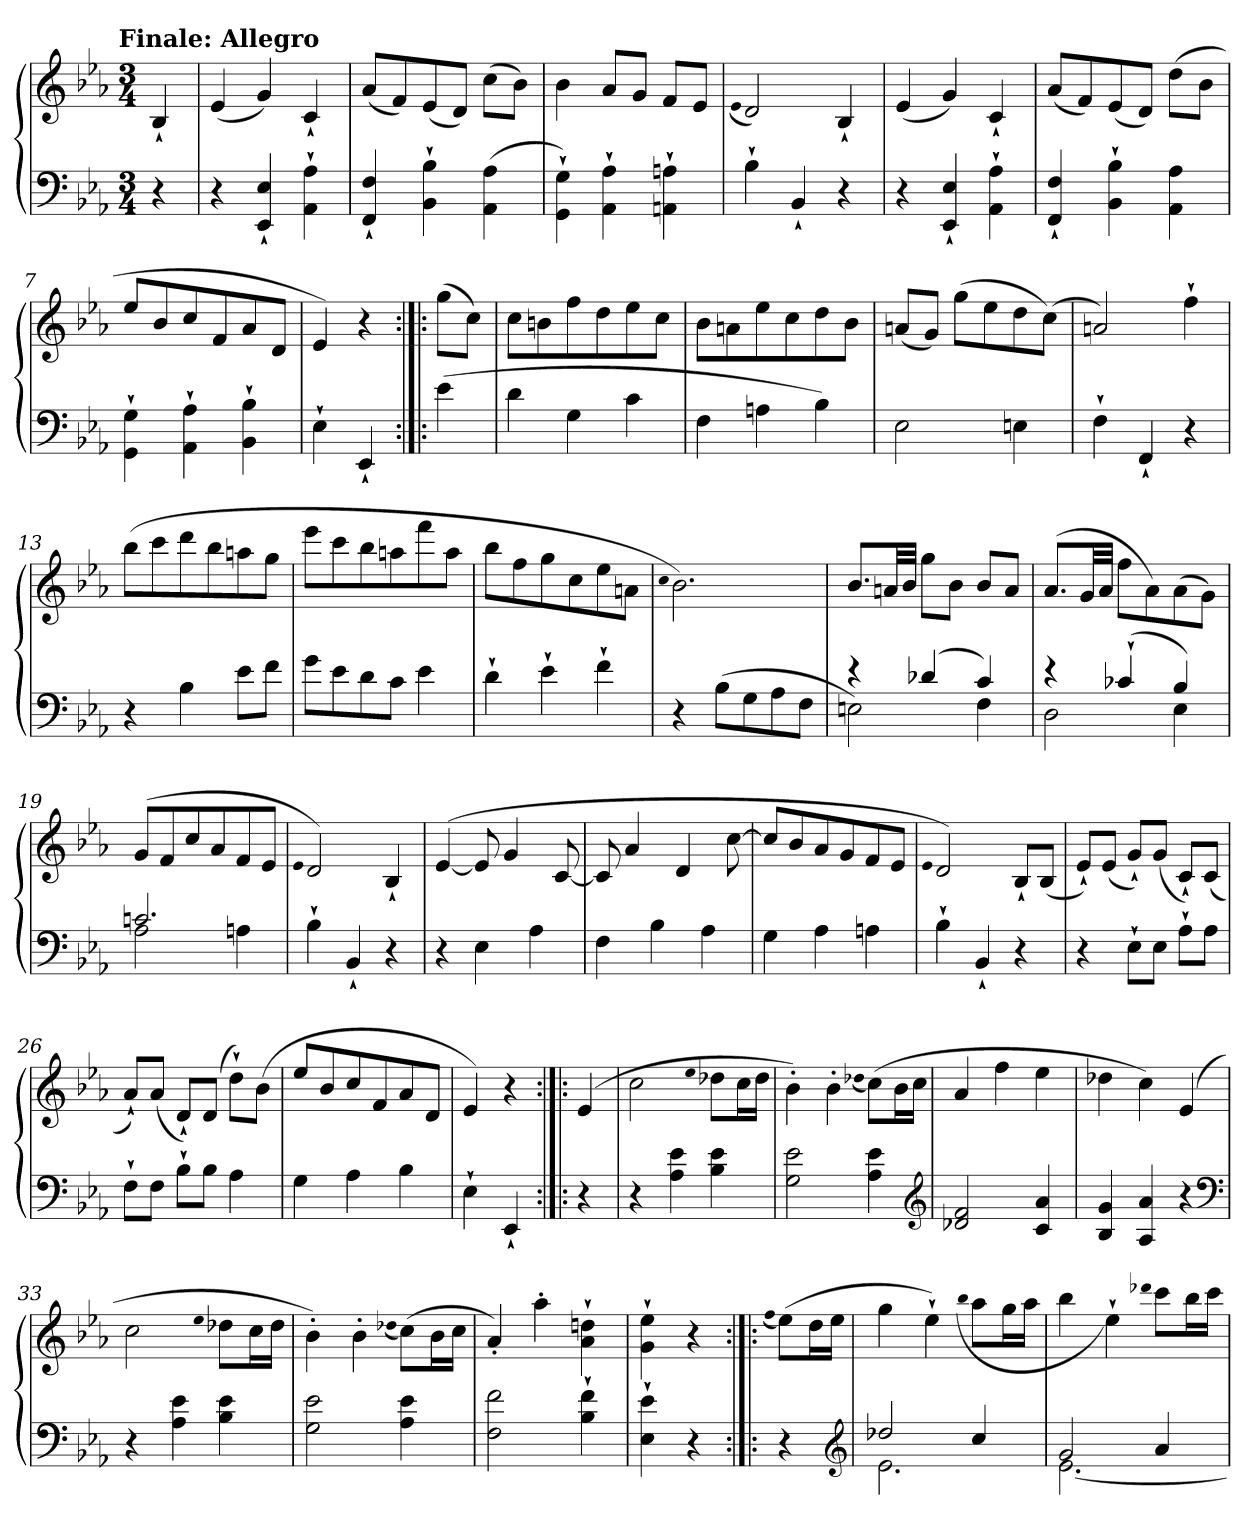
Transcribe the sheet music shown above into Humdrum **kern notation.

**kern	**kern
*part1	*part1
*staff2	*staff1
*clefF4	*clefG2
*k[b-e-a-]	*k[b-e-a-]
*E-:	*E-:
!!LO:TX:omd:t=Finale&colon; Allegro
*M3/4	*M3/4
*MM132	*MM132
=	=
4r	4B-`/
=1	=1
4r	(4e-/
4EE-`/ 4E-`/	4g/)
4AA-`\ 4A-`\	4c`/
=2	=2
4FF`/ 4F`/	(8a-/L
.	8f/)
4BB-`\ 4B-`\	(8e-/
.	8d/J)
(4AA-\ 4A-\	(8cc\L
.	8b-\J)
=3	=3
4GG`\ 4G`\)	4b-\
4AA-`\ 4A-`\	8a-/L
.	8g/J
4AAn`\ 4An`\	8f/L
.	8e-/J
=4	=4
.	(qe-
4B-`\	2d/)
4BB-`/	.
4r	4B-`/
=5	=5
4r	(4e-/
4EE-`/ 4E-`/	4g/)
4AA-`\ 4A-`\	4c`/
=6	=6
4FF`/ 4F`/	(8a-/L
.	8f/)
4BB-`\ 4B-`\	(8e-/
.	8d/J)
4AA-\ 4A-\	(8dd\L
.	8b-\J
=7	=7
4GG`\ 4G`\	8ee-/L
.	8b-/
4AA-`\ 4A-`\	8cc/
.	8f/
4BB-`\ 4B-`\	8a-/
.	8d/J
=8	=8
4E-`\	4e-/)
4EE-`/	4r
=:|!|:	=:|!|:
(4e-\	(8gg\L
.	8cc\J)
=9	=9
4d\	8cc\L
.	8bn\
4G\	8ff\
.	8dd\
4c\	8ee-\
.	8cc\J
=10	=10
4F\	8b-\L
.	8an\
4An\	8ee-\
.	8cc\
4B-\)	8dd\
.	8b-\J
=11	=11
2E-\	(8an/L
.	8g/J)
.	(8gg\L
.	8ee-\
4En\	8dd\
.	(8cc\J)
=12	=12
4F`\	2an/)
4FF`/	.
4r	4ff`\
=13	=13
4r	(8bb-\L
.	8ccc\
4B-\	8ddd\
.	8bb-\
8e-\L	8aan\
8f\J	8gg\J
=14	=14
8g\L	8eee-\L
8e-\	8ccc\
8d\	8bb-\
8c\J	8aan\
4e-\	8fff\
.	8aa\J
=15	=15
4d`\	8bb-\L
.	8ff\
4e-`\	8gg\
.	8cc\
4f`\	8ee-\
.	8an\J
=16	=16
.	qcc
4r	2.b-\)
(8B-\L	.
8G\	.
8A-\	.
8F\J	.
=17	=17
*^	*
4r	2En\)	8.b-/L
.	.	32an/LL
.	.	32b-/JJJ
(4d-X/	.	8gg\L
.	.	8b-\J
4c/)	4F\	8b-/L
.	.	8a/J
=18	=18	=18
4r	2D\	(8.a-/L
.	.	32g/LL
.	.	32a-/JJJ
(4c-X`/	.	8ff\L
.	.	8a-\)
4B-/)	4E-\	(8a-\
.	.	8g\J)
=19	=19	=19
2.cn/	2A-\	(8g/L
.	.	8f/
.	.	8cc/
.	.	8a-/
.	4An\	8f/
.	.	8e-/J
*v	*v	*
=20	=20
.	qe-
4B-`\	2d/)
4BB-`/	.
4r	4B-`/
=21	=21
4r	([4e-/
4E-\	8e-/]
.	4g/
4A-\	.
.	[8c/
=22	=22
4F\	8c/]
.	4a-/
4B-\	.
.	4d/
4A-\	.
.	[8cc\
=23	=23
4G\	8cc/L]
.	8b-/
4A-\	8a-/
.	8g/
4An\	8f/
.	8e-/J
=24	=24
.	qe-
4B-`\	2d/)
4BB-`/	.
4r	8B-`/L
.	(8B-/J
=25	=25
4r	8e-`/L)
.	(8e-/J
8E-`\L	8g`/L)
8E-\J	(8g/J
8A-`\L	8c`/L)
8A-\J	(8c/J
=26	=26
8F`\L	8a-`/L)
8F\J	(8a-/J
8B-`\L	8d`/L)
8B-\J	(8d/J
4A-\	8dd`\L)
.	(8b-\J
=27	=27
4G\	8ee-/L
.	8b-/
4A-\	8cc/
.	8f/
4B-\	8a-/
.	8d/J
=28	=28
4E-`\	4e-/)
4EE-`/	4r
=:|!|:	=:|!|:
4r	(4e-/
=29	=29
4r	2cc\
4A-\ 4e-\	.
.	qee-
4B-\ 4e-\	8dd-X\L
.	16cc\L
.	16dd-\JJ
=30	=30
2G\ 2e-\	4b-'\)
.	4b-'\
.	(qdd-X
4A-\ 4e-\	(8cc\L)
.	16b-\L
.	16cc\JJ
*clefG2	*
=31	=31
2d-X/ 2f/	4a-/
.	4ff\
4c/ 4a-/	4ee-\
=32	=32
4B-/ 4g/	4dd-X\
4A-/ 4a-/	4cc\)
4r	(4e-/
*clefF4	*
=33	=33
4r	2cc\
4A-\ 4e-\	.
.	qee-
4B-\ 4e-\	8dd-X\L
.	16cc\L
.	16dd-\JJ
=34	=34
2G\ 2e-\	4b-'\)
.	4b-'\
.	(qdd-X
4A-\ 4e-\	(8cc\L)
.	16b-\L
.	16cc\JJ
=35	=35
2F\ 2f\	4a-'/)
.	4aa-'\
4B-`\ 4f`\	4a-`\ 4ddn`\
=36	=36
4E-`\ 4e-`\	4g`\ 4ee-`\
4r	4r
=:|!|:	=:|!|:
.	(qff
4r	(8ee-\L)
.	16dd\L
.	16ee-\JJ
*clefG2	*
=37	=37
*^	*
2dd-X/	2.e-\	4gg\
.	.	4ee-`\)
.	.	(qbb-
4cc/	.	8aa-\L
.	.	16gg\L
.	.	16aa-\JJ
=38	=38	=38
2g/	[2.e-\	4bb-\
.	.	4ee-`\)
.	.	qddd-X
4a-/	.	8ccc\L
.	.	16bb-\L
.	.	16ccc\JJ
*v	*v	*
=	=
*-	*-
